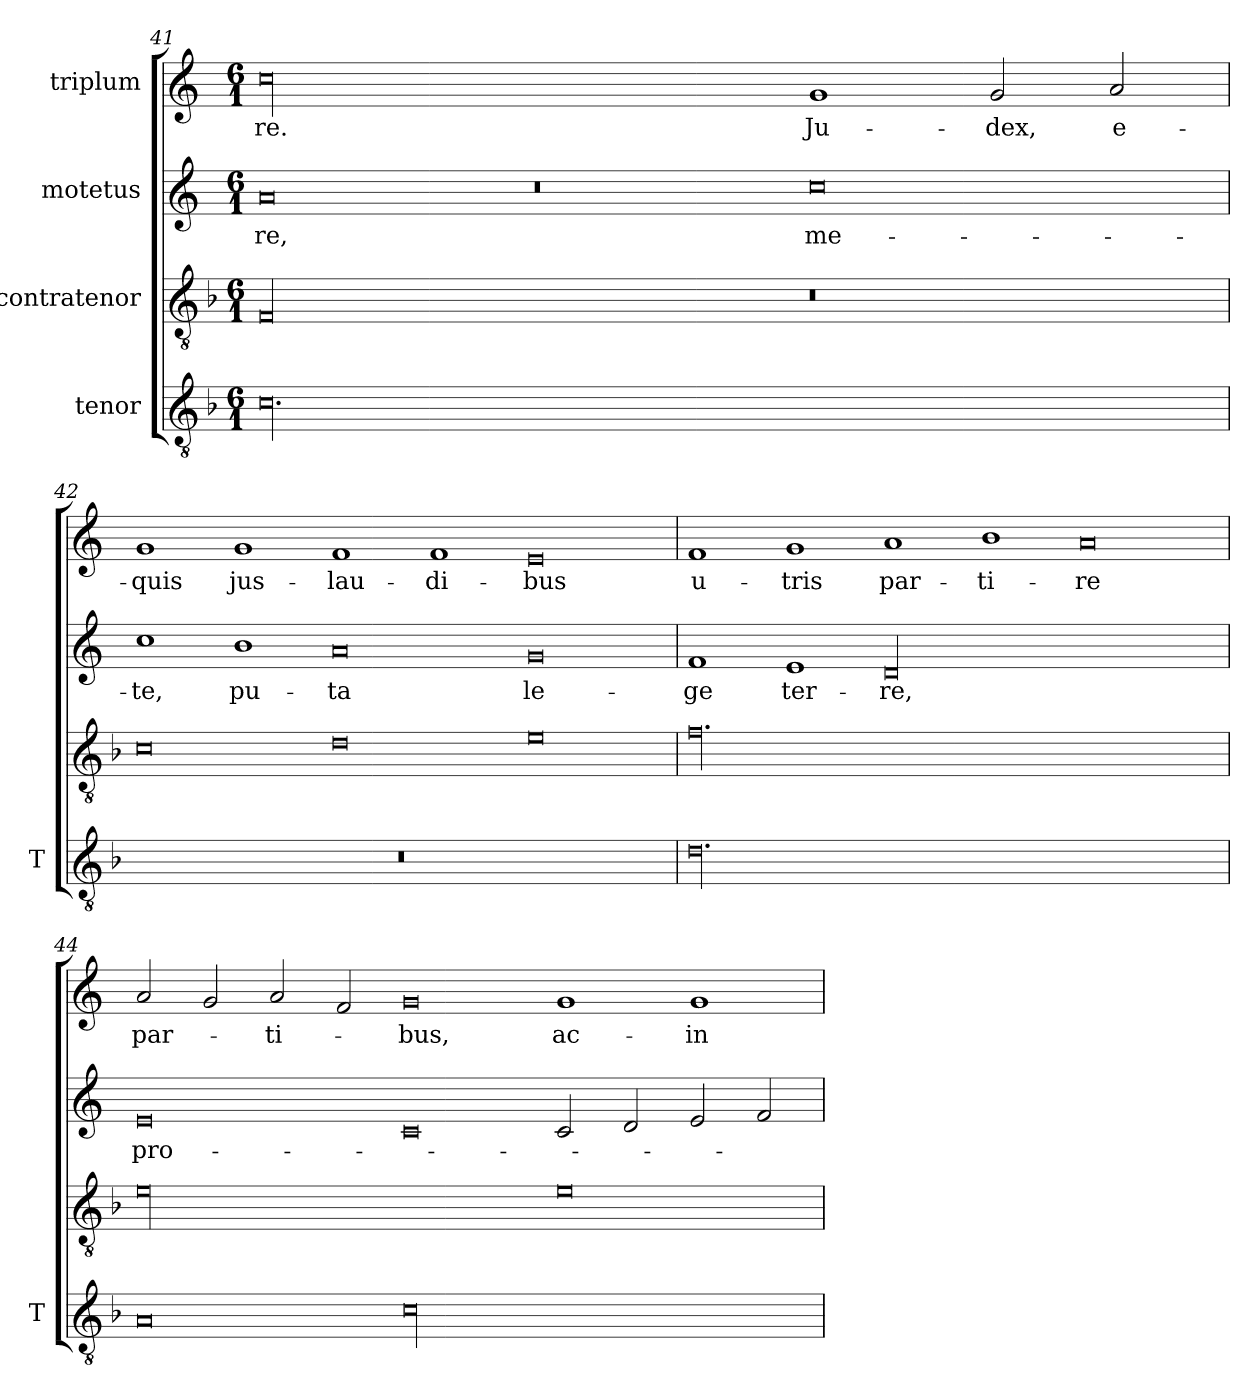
**kern	**kern	**kern	**text	**kern	**text
*part4	*part3	*part2	*part2	*part1	*part1
*staff4	*staff3	*staff2	*staff2	*staff1	*staff1
*I"tenor	*I"contratenor	*I"motetus	*	*I"triplum	*
*I'T	*	*	*	*	*
*clefGv2	*clefGv2	*clefG2	*	*clefG2	*
*k[b-]	*k[b-]	*k[]	*	*k[]	*
*F:	*F:	*C:	*	*C:	*
*M6/1	*M6/1	*M6/1	*	*M6/1	*
=41	=41	=41	=41	=41	=41
00.c\	00F/	0a/	-re,	00cc\	-re.
.	.	0r	.	.	.
.	0r	0cc\	me-	1g/	Ju-
.	.	.	.	2g/	-dex,
.	.	.	.	2a/	e-
=42	=42	=42	=42	=42	=42
00.r	0c\	1cc\	-te,	1g/	-quis
.	.	1b\	pu-	1g/	jus-
.	0d\	0a/	-ta	1f/	lau-
.	.	.	.	1f/	-di-
.	0e\	0g/	le-	0e/	-bus
=43	=43	=43	=43	=43	=43
00.d\	00.f\	1f/	-ge	1f/	u-
.	.	1e/	ter-	1g/	-tris
.	.	00d/	-re,	1a/	par-
.	.	.	.	1b\	-ti-
.	.	.	.	0a/	-re
=44	=44	=44	=44	=44	=44
0A/	00e\	0e/	pro-	2a/	par-
.	.	.	.	2g/	.
.	.	.	.	2a/	-ti-
.	.	.	.	2f/	.
00c\	.	0c/	.	0g/	-bus,
.	0e\	2c/	.	1g/	ac-
.	.	2d/	.	.	.
.	.	2e/	.	1g/	in-
.	.	2f/	.	.	.
=	=	=	=	=	=
*-	*-	*-	*-	*-	*-
